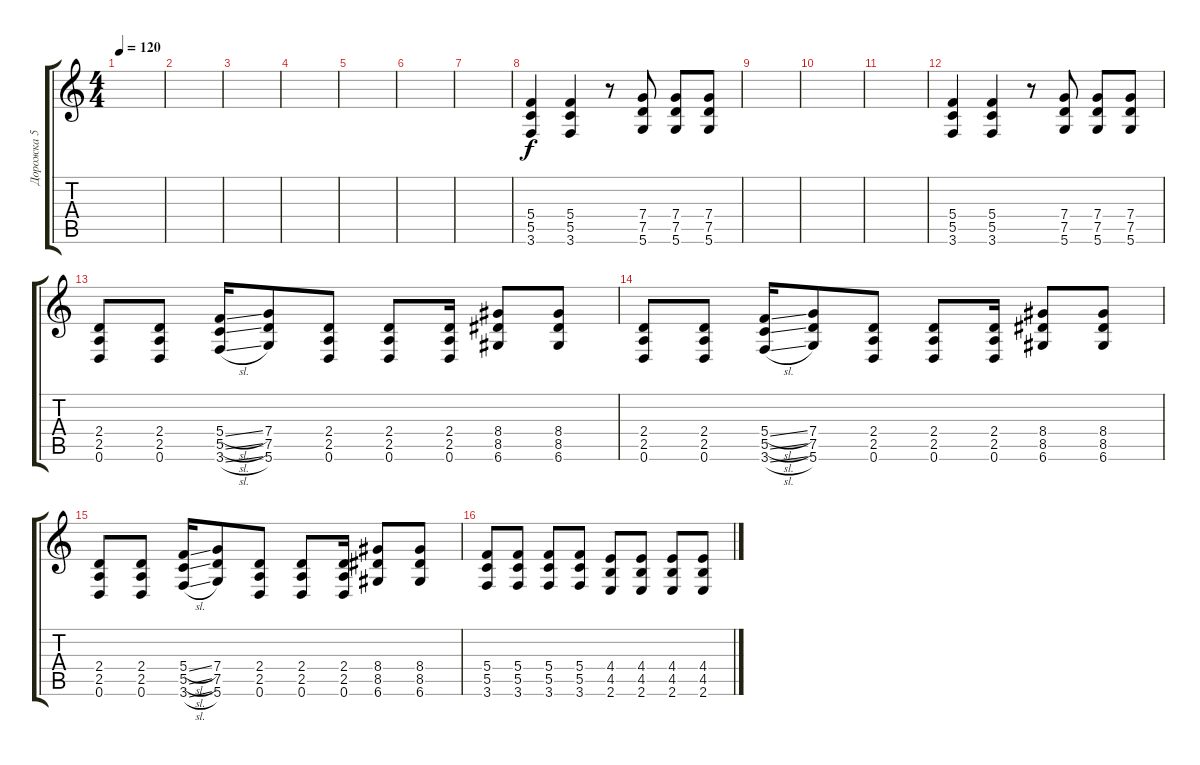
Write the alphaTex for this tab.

\track ("Дорожка 5" "Дорожка 5") {instrument distortionguitar}
\staff {score tabs}
\tuning (D4 A3 F3 C3 G2 D2) {hide}
\ts (4 4)
\tempo 120
\clef g2
\ks c
|
|
|
|
|
|
|
(5.4 5.5 3.6).4 (5.4 5.5 3.6).4 r.8 (7.4 7.5 5.6).8 (7.4 7.5 5.6).8 (7.4 7.5 5.6).8 |
|
|
|
(5.4 5.5 3.6).4 (5.4 5.5 3.6).4 r.8 (7.4 7.5 5.6).8 (7.4 7.5 5.6).8 (7.4 7.5 5.6).8 |
(2.4 2.5 0.6).8 (2.4 2.5 0.6).8 (5.4{sl} 5.5{sl} 3.6{sl}).16 (7.4 7.5 5.6).8 (2.4 2.5 0.6).8 (2.4 2.5 0.6).8 (2.4 2.5 0.6).16 (8.4 8.5 6.6).8 (8.4 8.5 6.6).8 |
(2.4 2.5 0.6).8 (2.4 2.5 0.6).8 (5.4{sl} 5.5{sl} 3.6{sl}).16 (7.4 7.5 5.6).8 (2.4 2.5 0.6).8 (2.4 2.5 0.6).8 (2.4 2.5 0.6).16 (8.4 8.5 6.6).8 (8.4 8.5 6.6).8 |
(2.4 2.5 0.6).8 (2.4 2.5 0.6).8 (5.4{sl} 5.5{sl} 3.6{sl}).16 (7.4 7.5 5.6).8 (2.4 2.5 0.6).8 (2.4 2.5 0.6).8 (2.4 2.5 0.6).16 (8.4 8.5 6.6).8 (8.4 8.5 6.6).8 |
(5.4 5.5 3.6).8 (5.4 5.5 3.6).8 (5.4 5.5 3.6).8 (5.4 5.5 3.6).8 (4.4 4.5 2.6).8 (4.4 4.5 2.6).8 (4.4 4.5 2.6).8 (4.4 4.5 2.6).8
